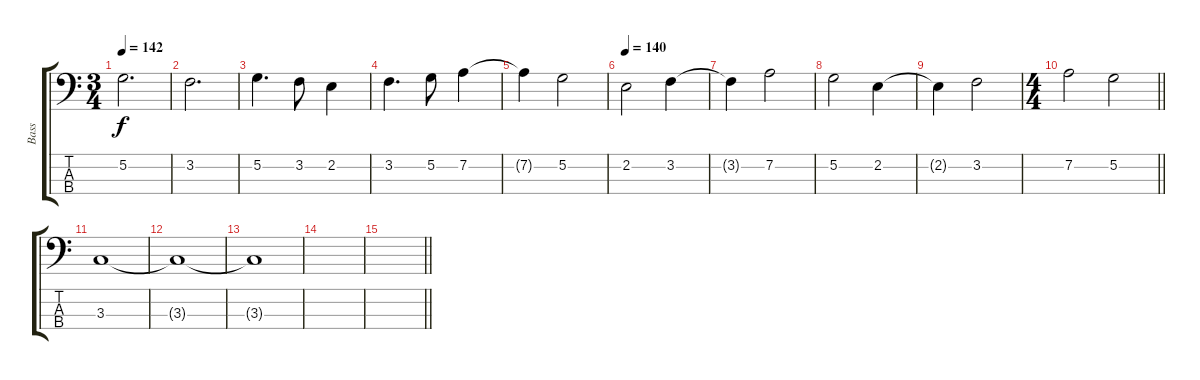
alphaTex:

\track ("Bass" "Bass") {instrument electricbasspick}
\staff {score tabs}
\tuning (G2 D2 A1 E1) {hide}
\ts (3 4)
\tempo 142
\clef f4
\ks c
5.2.2{d dy f} |
3.2.2{d} |
5.2.4{d} 3.2.8 2.2.4 |
3.2.4{d} 5.2.8 7.2.4 |
7.2{t}.4 5.2.2 |
\tempo 140
2.2.2 3.2.4 |
3.2{t}.4 7.2.2 |
5.2.2 2.2.4 |
2.2{t}.4 3.2.2 |
\ts (4 4)
\barLineRight lightlight
7.2.2 5.2.2 |
3.3.1 |
3.3{t}.1 |
3.3{t}.1 |
|
\barLineRight lightlight
